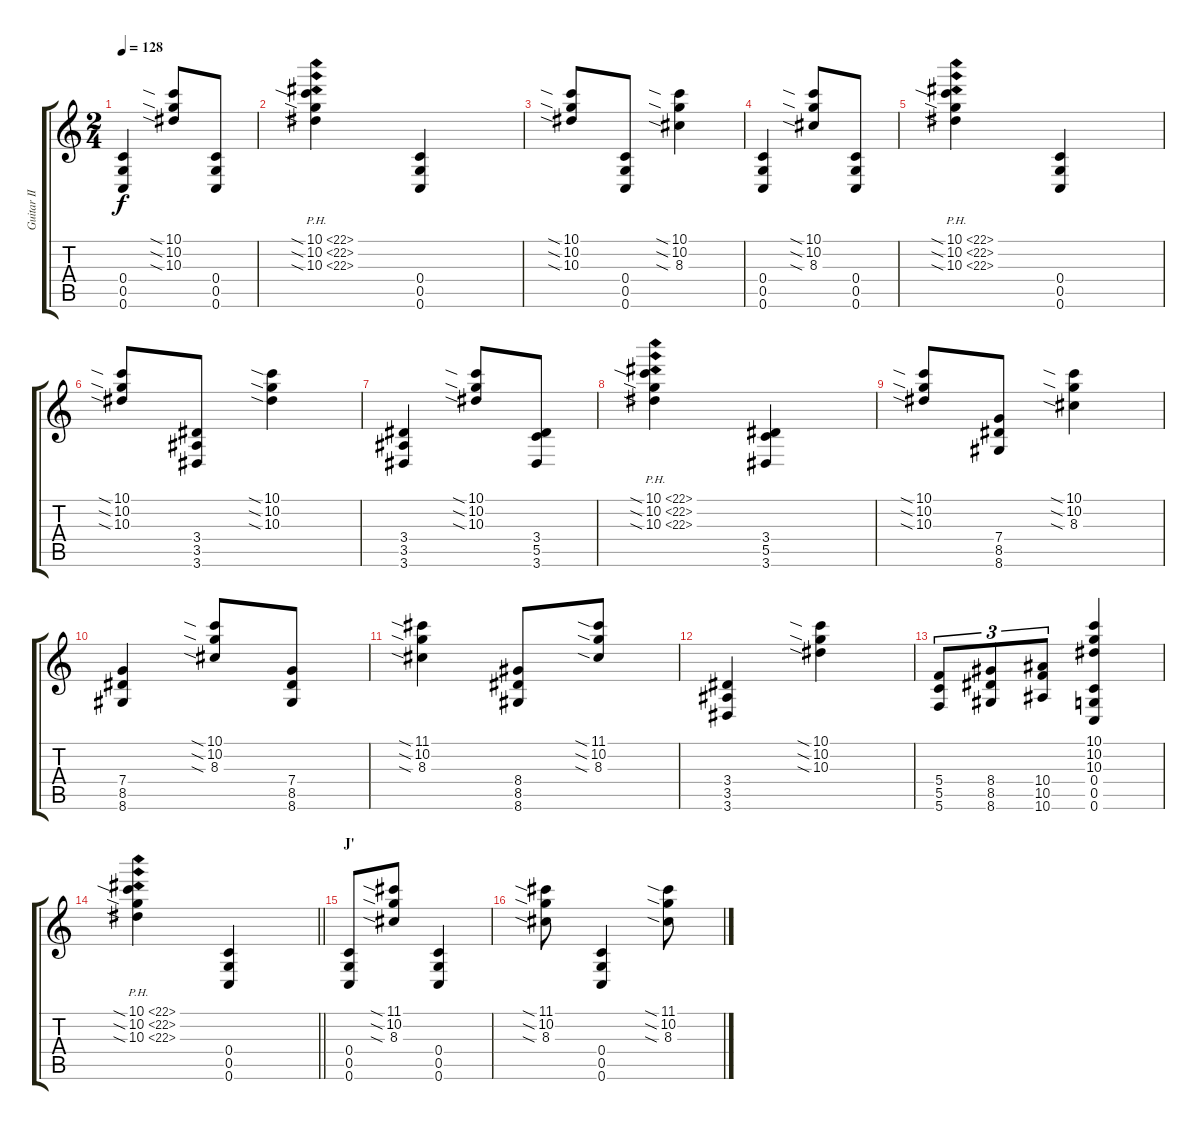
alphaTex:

\track ("Guitar II" "Guitar II") {instrument distortionguitar}
\staff {score tabs}
\tuning (D4 A3 F3 C3 G2 C2) {hide}
\ts (2 4)
\tempo 128
\clef g2
\ks c
(0.4 0.5 0.6).4{dy f} (10.1{sia} 10.2{sia} 10.3{sia}).8 (0.4 0.5 0.6).8 |
(10.1{ph 12 sia} 10.2{ph 12 sia} 10.3{ph 12 sia}).4 (0.4 0.5 0.6).4 |
(10.1{sia} 10.2{sia} 10.3{sia}).8 (0.4 0.5 0.6).8 (10.1{sia} 10.2{sia} 8.3{sia}).4 |
(0.4 0.5 0.6).4 (10.1{sia} 10.2{sia} 8.3{sia}).8 (0.4 0.5 0.6).8 |
(10.1{ph 12 sia} 10.2{ph 12 sia} 10.3{ph 12 sia}).4 (0.4 0.5 0.6).4 |
(10.1{sia} 10.2{sia} 10.3{sia}).8 (3.4 3.5 3.6).8 (10.1{sia} 10.2{sia} 10.3{sia}).4 |
(3.4 3.5 3.6).4 (10.1{sia} 10.2{sia} 10.3{sia}).8 (3.4 5.5 3.6).8 |
(10.1{ph 12 sia} 10.2{ph 12 sia} 10.3{ph 12 sia}).4 (3.4 5.5 3.6).4 |
(10.1{sia} 10.2{sia} 10.3{sia}).8 (7.4 8.5 8.6).8 (10.1{sia} 10.2{sia} 8.3{sia}).4 |
(7.4 8.5 8.6).4 (10.1{sia} 10.2{sia} 8.3{sia}).8 (7.4 8.5 8.6).8 |
(11.1{sia} 10.2{sia} 8.3{sia}).4 (8.4 8.5 8.6).8 (11.1{sia} 10.2{sia} 8.3{sia}).8 |
(3.4 3.5 3.6).4 (10.1{sia} 10.2{sia} 10.3{sia}).4 |
(5.4 5.5 5.6).8{tu (3 2)} (8.4 8.5 8.6).8{tu (3 2)} (10.4 10.5 10.6).8{tu (3 2)} (10.1 10.2 10.3 0.4 0.5 0.6).4 |
\barLineRight lightlight
(10.1{ph 12 sia} 10.2{ph 12 sia} 10.3{ph 12 sia}).4 (0.4 0.5 0.6).4 |
\section ("" "J'")
(0.4 0.5 0.6).8 (11.1{sia} 10.2{sia} 8.3{sia}).8 (0.4 0.5 0.6).4 |
(11.1{sia} 10.2{sia} 8.3{sia}).8 (0.4 0.5 0.6).4 (11.1{sia} 10.2{sia} 8.3{sia}).8
